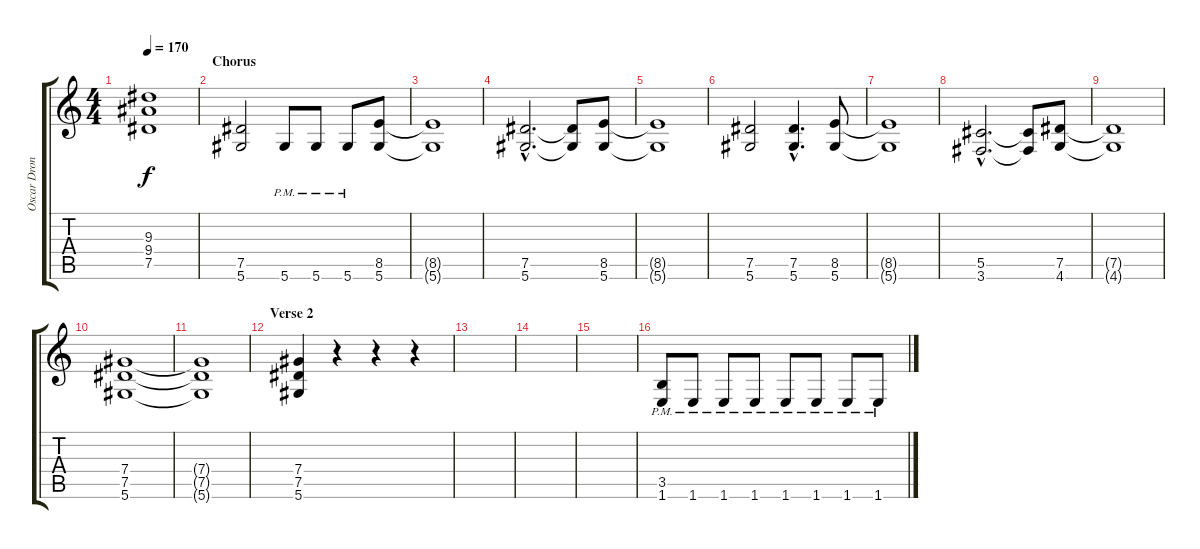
\track ("Oscar Dronjak" "Oscar Dron") {instrument distortionguitar}
\staff {score tabs}
\tuning (Eb4 Bb3 Gb3 Db3 Ab2 Eb2) {hide}
\ts (4 4)
\tempo 170
\clef g2
\ks c
(9.3{t} 9.4{t} 7.5{t}).1{dy f} |
\section ("" "Chorus")
(7.5 5.6).2 5.6{pm}.8 5.6{pm}.8 5.6{pm}.8 (8.5 5.6).8 |
(8.5{t} 5.6{t}).1 |
(7.5{hac} 5.6{hac}).2{d} (7.5{t} 5.6{t}).8 (8.5 5.6).8 |
(8.5{t} 5.6{t}).1 |
(7.5 5.6).2 (7.5{hac} 5.6{hac}).4{d} (8.5 5.6).8 |
(8.5{t} 5.6{t}).1 |
(5.5{hac} 3.6{hac}).2{d} (5.5{t} 3.6{t}).8 (7.5 4.6).8 |
(7.5{t} 4.6{t}).1 |
(7.4 7.5 5.6).1 |
(7.4{t} 7.5{t} 5.6{t}).1 |
\section ("" "Verse 2")
(7.4 7.5 5.6).4 r.4 r.4 r.4 |
|
|
|
(3.5 1.6{pm}).8 1.6{pm}.8 1.6{pm}.8 1.6{pm}.8 1.6{pm}.8 1.6{pm}.8 1.6{pm}.8 1.6{pm}.8
